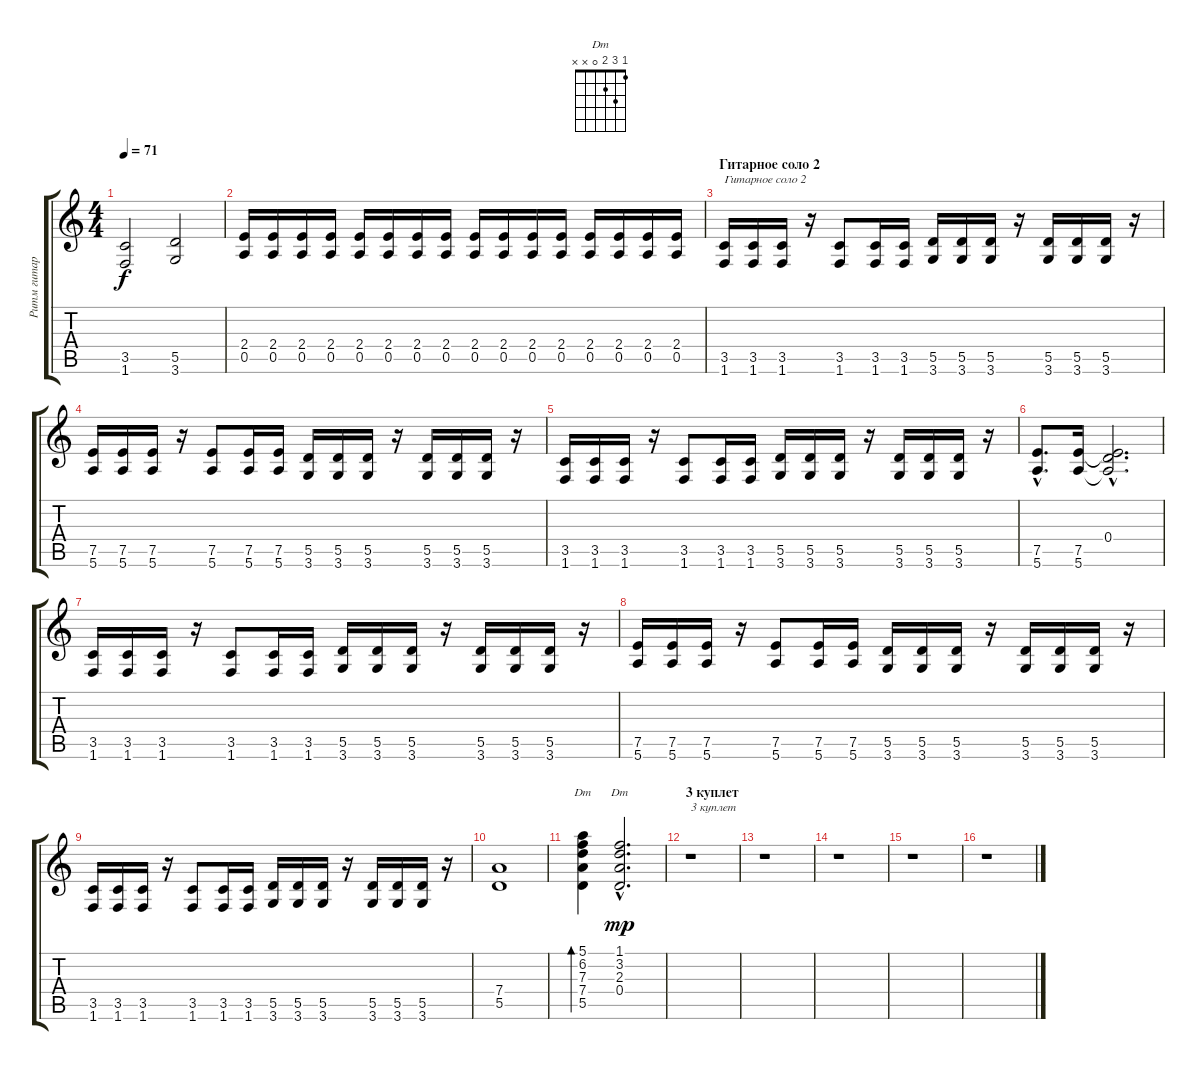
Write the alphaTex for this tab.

\track ("Ритм гитара (dist)" "Ритм гитар") {instrument distortionguitar}
\staff {score tabs}
\tuning (E4 B3 G3 D3 A2 E2) {hide}
\chord ("Dm" 5 6 7 7 5 x) {firstfret 5}
\chord ("Dm" 1 3 2 0 x x)
\ts (4 4)
\tempo 71
\clef g2
\ks c
(3.5 1.6).2{dy f} (5.5 3.6).2 |
(2.4 0.5).16 (2.4 0.5).16 (2.4 0.5).16 (2.4 0.5).16 (2.4 0.5).16 (2.4 0.5).16 (2.4 0.5).16 (2.4 0.5).16 (2.4 0.5).16 (2.4 0.5).16 (2.4 0.5).16 (2.4 0.5).16 (2.4 0.5).16 (2.4 0.5).16 (2.4 0.5).16 (2.4 0.5).16 |
\section ("" "Гитарное соло 2")
(3.5 1.6).16{txt "Гитарное соло 2"} (3.5 1.6).16 (3.5 1.6).16 r.16 (3.5 1.6).8 (3.5 1.6).16 (3.5 1.6).16 (5.5 3.6).16 (5.5 3.6).16 (5.5 3.6).16 r.16 (5.5 3.6).16 (5.5 3.6).16 (5.5 3.6).16 r.16 |
(7.5 5.6).16 (7.5 5.6).16 (7.5 5.6).16 r.16 (7.5 5.6).8 (7.5 5.6).16 (7.5 5.6).16 (5.5 3.6).16 (5.5 3.6).16 (5.5 3.6).16 r.16 (5.5 3.6).16 (5.5 3.6).16 (5.5 3.6).16 r.16 |
(3.5 1.6).16 (3.5 1.6).16 (3.5 1.6).16 r.16 (3.5 1.6).8 (3.5 1.6).16 (3.5 1.6).16 (5.5 3.6).16 (5.5 3.6).16 (5.5 3.6).16 r.16 (5.5 3.6).16 (5.5 3.6).16 (5.5 3.6).16 r.16 |
(7.5{hac} 5.6{hac}).8{d} (7.5 5.6).16 (0.4{hac} 7.5{hac t} 5.6{hac t}).2{d} |
(3.5 1.6).16 (3.5 1.6).16 (3.5 1.6).16 r.16 (3.5 1.6).8 (3.5 1.6).16 (3.5 1.6).16 (5.5 3.6).16 (5.5 3.6).16 (5.5 3.6).16 r.16 (5.5 3.6).16 (5.5 3.6).16 (5.5 3.6).16 r.16 |
(7.5 5.6).16 (7.5 5.6).16 (7.5 5.6).16 r.16 (7.5 5.6).8 (7.5 5.6).16 (7.5 5.6).16 (5.5 3.6).16 (5.5 3.6).16 (5.5 3.6).16 r.16 (5.5 3.6).16 (5.5 3.6).16 (5.5 3.6).16 r.16 |
(3.5 1.6).16 (3.5 1.6).16 (3.5 1.6).16 r.16 (3.5 1.6).8 (3.5 1.6).16 (3.5 1.6).16 (5.5 3.6).16 (5.5 3.6).16 (5.5 3.6).16 r.16 (5.5 3.6).16 (5.5 3.6).16 (5.5 3.6).16 r.16 |
(7.4 5.5).1 |
(5.1 6.2 7.3 7.4 5.5).4{bd 120 ch "Dm"} (1.1{hac} 3.2{hac} 2.3{hac} 0.4{hac}).2{d ch "Dm" dy mp} |
\section ("" "3 куплет")
r.1{txt "3 куплет"} |
r.1 |
r.1 |
r.1 |
r.1
